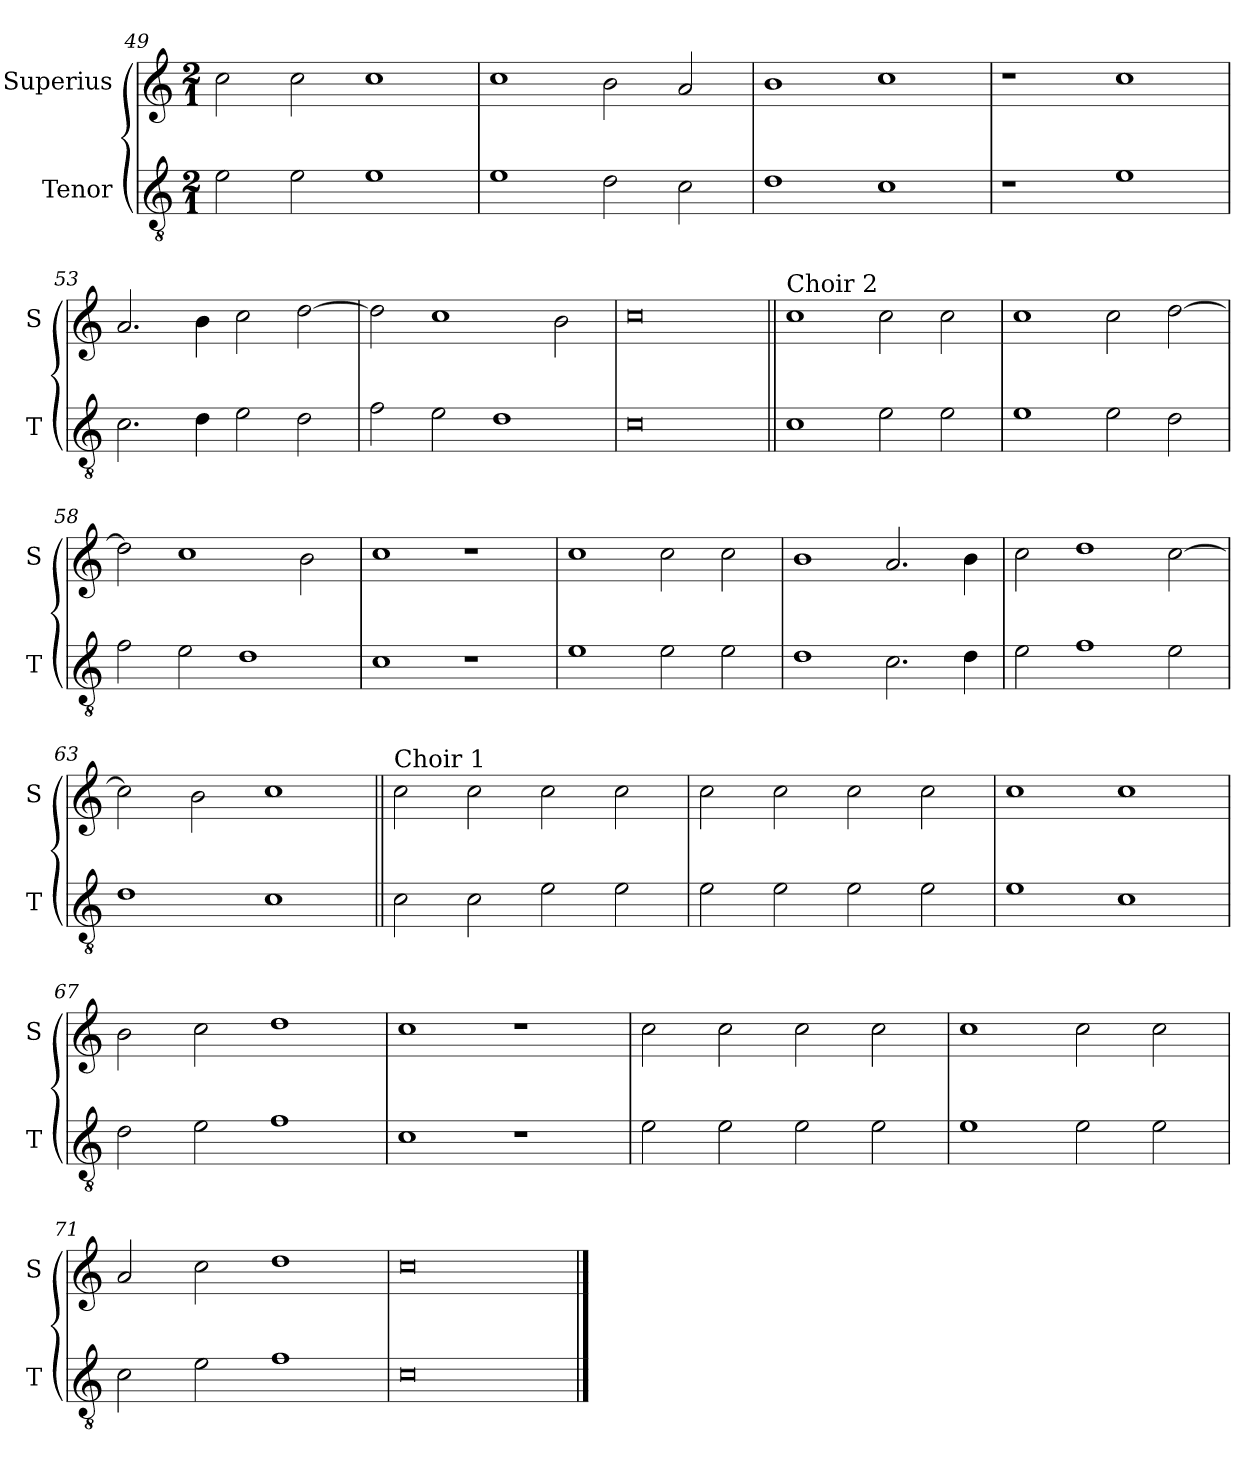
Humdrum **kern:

**kern	**kern
*part2	*part1
*staff2	*staff1
*I"Tenor	*I"Superius
*I'T	*I'S
*clefGv2	*clefG2
*k[]	*k[]
*M2/1	*M2/1
=49	=49
2e\	2cc\
2e\	2cc\
1e	1cc
=50	=50
1e	1cc
2d\	2b\
2c\	2a/
=51	=51
1d	1b
1c	1cc
=52	=52
1r	1r
1e	1cc
=53	=53
2.c\	2.a/
4d\	4b\
2e\	2cc\
2d\	[2dd\
=54	=54
2f\	2dd\]
2e\	1cc
1d	.
.	2b\
=55	=55
0c	0cc
=56||	=56||
!	!LO:TX:a:t=Choir 2
1c	1cc
2e\	2cc\
2e\	2cc\
=57	=57
1e	1cc
2e\	2cc\
2d\	[2dd\
=58	=58
2f\	2dd\]
2e\	1cc
1d	.
.	2b\
=59	=59
1c	1cc
1r	1r
=60	=60
1e	1cc
2e\	2cc\
2e\	2cc\
=61	=61
1d	1b
2.c\	2.a/
4d\	4b\
=62	=62
2e\	2cc\
1f	1dd
2e\	[2cc\
=63	=63
1d	2cc\]
.	2b\
1c	1cc
=64||	=64||
!	!LO:TX:a:t=Choir 1
2c\	2cc\
2c\	2cc\
2e\	2cc\
2e\	2cc\
=65	=65
2e\	2cc\
2e\	2cc\
2e\	2cc\
2e\	2cc\
=66	=66
1e	1cc
1c	1cc
=67	=67
2d\	2b\
2e\	2cc\
1f	1dd
=68	=68
1c	1cc
1r	1r
=69	=69
2e\	2cc\
2e\	2cc\
2e\	2cc\
2e\	2cc\
=70	=70
1e	1cc
2e\	2cc\
2e\	2cc\
=71	=71
2c\	2a/
2e\	2cc\
1f	1dd
=72	=72
0c	0cc
==	==
*-	*-
